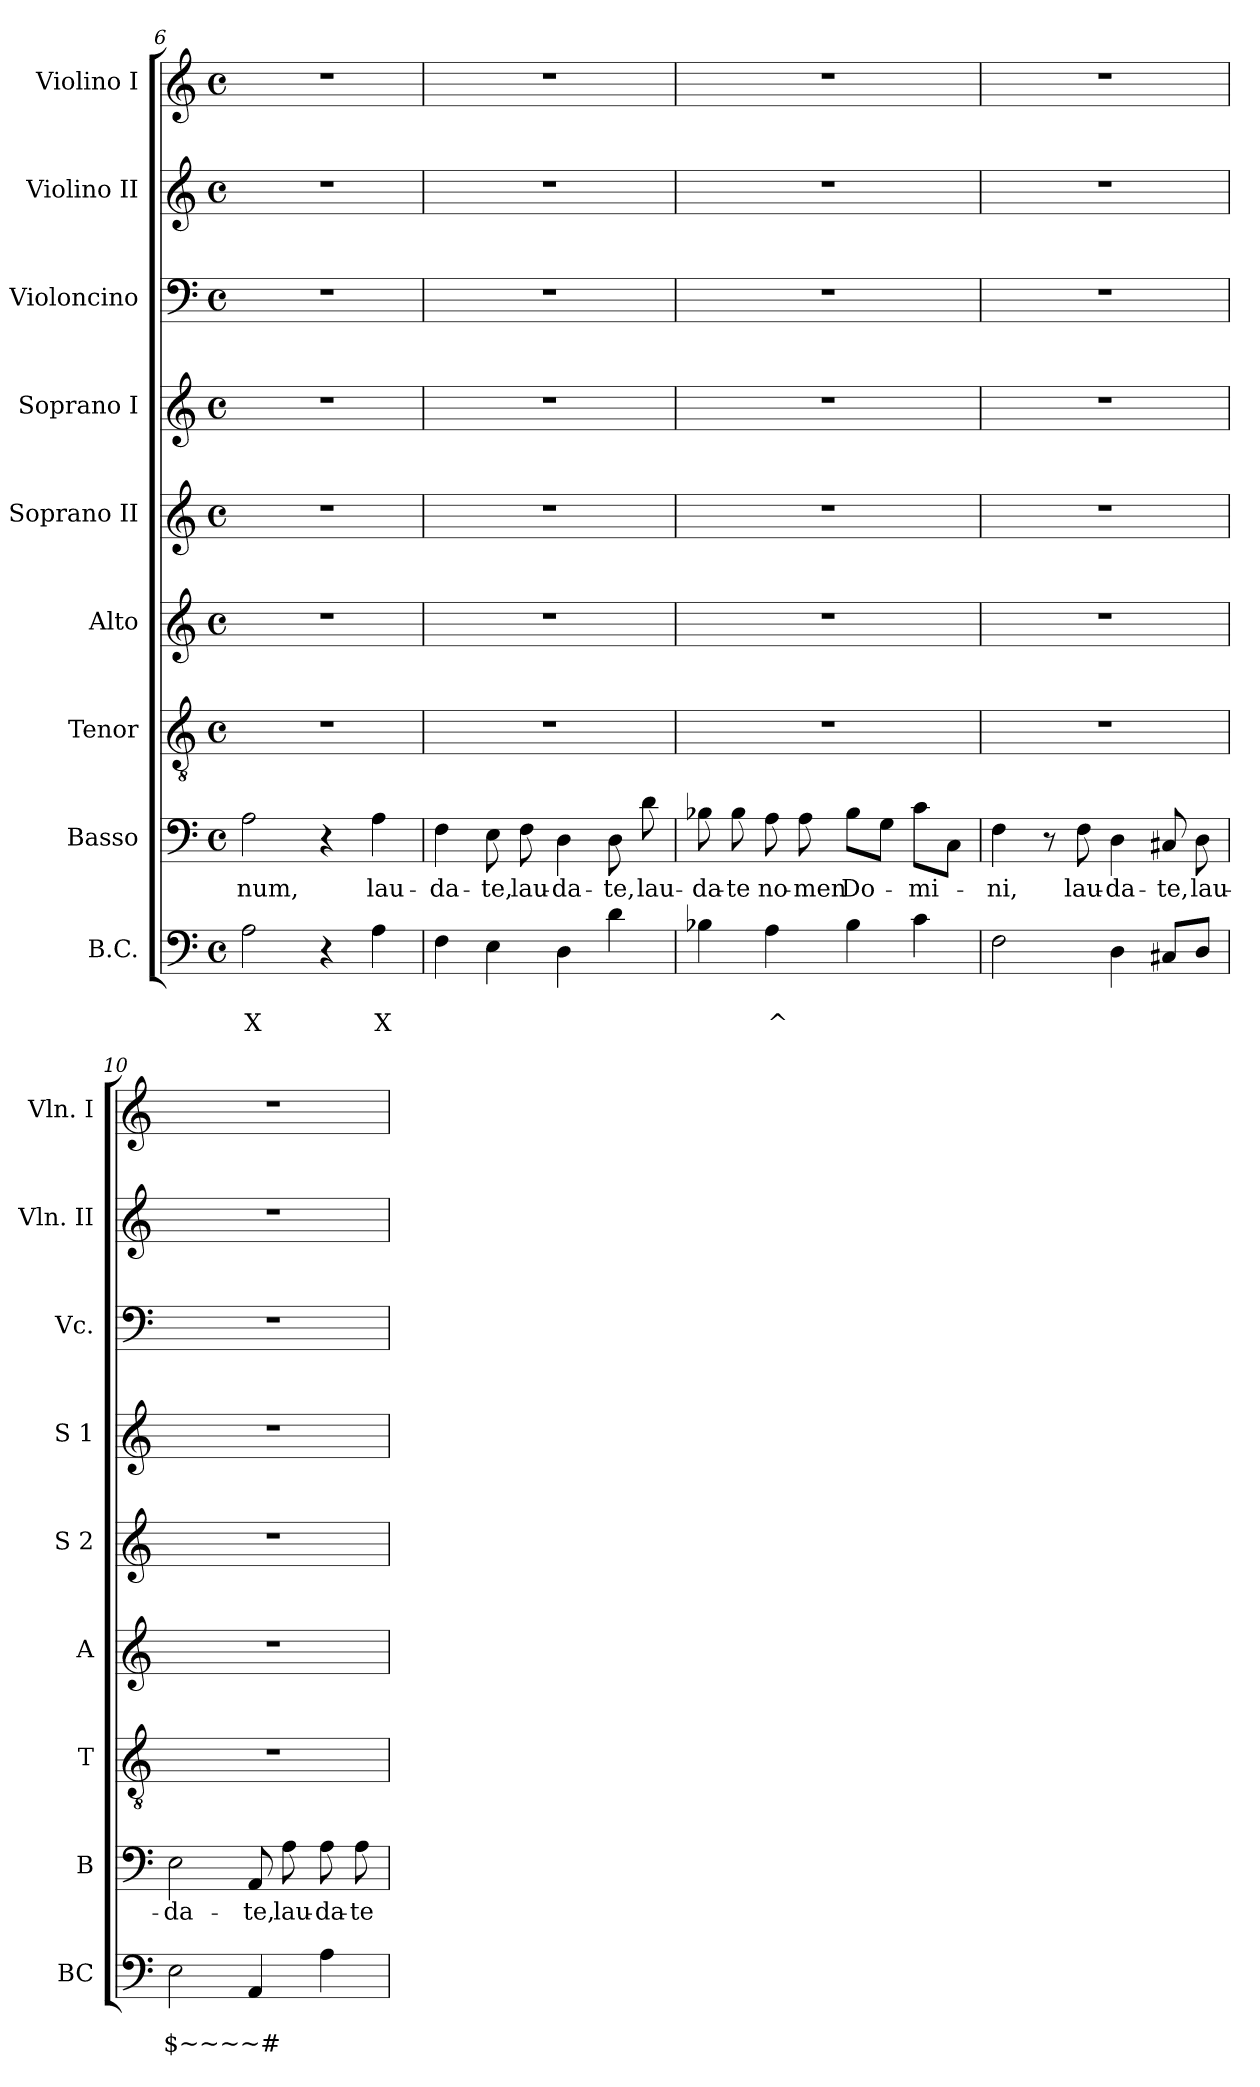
**kern	**text	**text	**kern	**text	**kern	**kern	**kern	**kern	**kern	**kern	**kern
*part9	*part9	*part9	*part8	*part8	*part7	*part6	*part5	*part4	*part3	*part2	*part1
*staff9	*staff9	*staff9	*staff8	*staff8	*staff7	*staff6	*staff5	*staff4	*staff3	*staff2	*staff1
*I"B.C.	*	*	*I"Basso	*	*I"Tenor	*I"Alto	*I"Soprano II	*I"Soprano I	*I"Violoncino	*I"Violino II	*I"Violino I
*I'BC	*	*	*I'B	*	*I'T	*I'A	*I'S 2	*I'S 1	*I'Vc.	*I'Vln. II	*I'Vln. I
*clefF4	*	*	*clefF4	*	*clefGv2	*clefG2	*clefG2	*clefG2	*clefF4	*clefG2	*clefG2
*k[]	*	*	*k[]	*	*k[]	*k[]	*k[]	*k[]	*k[]	*k[]	*k[]
*C:	*	*	*C:	*	*C:	*C:	*C:	*C:	*C:	*C:	*C:
*M4/4	*	*	*M4/4	*	*M4/4	*M4/4	*M4/4	*M4/4	*M4/4	*M4/4	*M4/4
*met(c)	*	*	*met(c)	*	*met(c)	*met(c)	*met(c)	*met(c)	*met(c)	*met(c)	*met(c)
=6	=6	=6	=6	=6	=6	=6	=6	=6	=6	=6	=6
!	!	!LO:LY:b	!	!LO:LY:b	!	!	!	!	!	!	!
2A\	.	X	2A\	-num,	1r	1r	1r	1r	1r	1r	1r
4r	.	.	4r	.	.	.	.	.	.	.	.
!	!	!LO:LY:b	!	!LO:LY:b	!	!	!	!	!	!	!
4A\	.	X	4A\	lau-	.	.	.	.	.	.	.
=7	=7	=7	=7	=7	=7	=7	=7	=7	=7	=7	=7
!	!	!	!	!LO:LY:b	!	!	!	!	!	!	!
4F\	.	.	4F\	-da-	1r	1r	1r	1r	1r	1r	1r
!	!	!	!	!LO:LY:b	!	!	!	!	!	!	!
4E\	.	.	8E\	-te,	.	.	.	.	.	.	.
!	!	!	!	!LO:LY:b	!	!	!	!	!	!	!
.	.	.	8F\	lau-	.	.	.	.	.	.	.
!	!	!	!	!LO:LY:b	!	!	!	!	!	!	!
4D\	.	.	4D\	-da-	.	.	.	.	.	.	.
!	!	!	!	!LO:LY:b	!	!	!	!	!	!	!
4d\	.	.	8D\	-te,	.	.	.	.	.	.	.
!	!	!	!	!LO:LY:b	!	!	!	!	!	!	!
.	.	.	8d\	lau-	.	.	.	.	.	.	.
!!LO:PB:g=z
=8	=8	=8	=8	=8	=8	=8	=8	=8	=8	=8	=8
!	!	!	!	!LO:LY:b	!	!	!	!	!	!	!
4B-X\	.	.	8B-X\	-da-	1r	1r	1r	1r	1r	1r	1r
!	!	!	!	!LO:LY:b	!	!	!	!	!	!	!
.	.	.	8B-\	-te	.	.	.	.	.	.	.
!	!	!LO:LY:b	!	!LO:LY:b	!	!	!	!	!	!	!
4A\	.	^	8A\	no-	.	.	.	.	.	.	.
!	!	!	!	!LO:LY:b	!	!	!	!	!	!	!
.	.	.	8A\	-men	.	.	.	.	.	.	.
!	!	!	!	!LO:LY:b	!	!	!	!	!	!	!
4B-\	.	.	8B-\L	Do-	.	.	.	.	.	.	.
.	.	.	8G\J	.	.	.	.	.	.	.	.
!	!	!	!	!LO:LY:b	!	!	!	!	!	!	!
4c\	.	.	8c\L	-mi-	.	.	.	.	.	.	.
.	.	.	8C\J	.	.	.	.	.	.	.	.
=9	=9	=9	=9	=9	=9	=9	=9	=9	=9	=9	=9
!	!	!	!	!LO:LY:b	!	!	!	!	!	!	!
2F\	.	.	4F\	-ni,	1r	1r	1r	1r	1r	1r	1r
.	.	.	8r	.	.	.	.	.	.	.	.
!	!	!	!	!LO:LY:b	!	!	!	!	!	!	!
.	.	.	8F\	lau-	.	.	.	.	.	.	.
!	!	!	!	!LO:LY:b	!	!	!	!	!	!	!
4D\	.	.	4D\	-da-	.	.	.	.	.	.	.
!	!	!	!	!LO:LY:b	!	!	!	!	!	!	!
8C#X/L	.	.	8C#X/	-te,	.	.	.	.	.	.	.
!	!	!	!	!LO:LY:b	!	!	!	!	!	!	!
8D/J	.	.	8D\	lau-	.	.	.	.	.	.	.
=10	=10	=10	=10	=10	=10	=10	=10	=10	=10	=10	=10
!	!	!LO:LY:b	!	!LO:LY:b	!	!	!	!	!	!	!
2E\	.	$~~~~#	2E\	-da-	1r	1r	1r	1r	1r	1r	1r
!	!	!	!	!LO:LY:b	!	!	!	!	!	!	!
4AA/	.	.	8AA/	-te,	.	.	.	.	.	.	.
!	!	!	!	!LO:LY:b	!	!	!	!	!	!	!
.	.	.	8A\	lau-	.	.	.	.	.	.	.
!	!	!	!	!LO:LY:b	!	!	!	!	!	!	!
4A\	.	.	8A\	-da-	.	.	.	.	.	.	.
!	!	!	!	!LO:LY:b	!	!	!	!	!	!	!
.	.	.	8A\	-te	.	.	.	.	.	.	.
=	=	=	=	=	=	=	=	=	=	=	=
*-	*-	*-	*-	*-	*-	*-	*-	*-	*-	*-	*-
